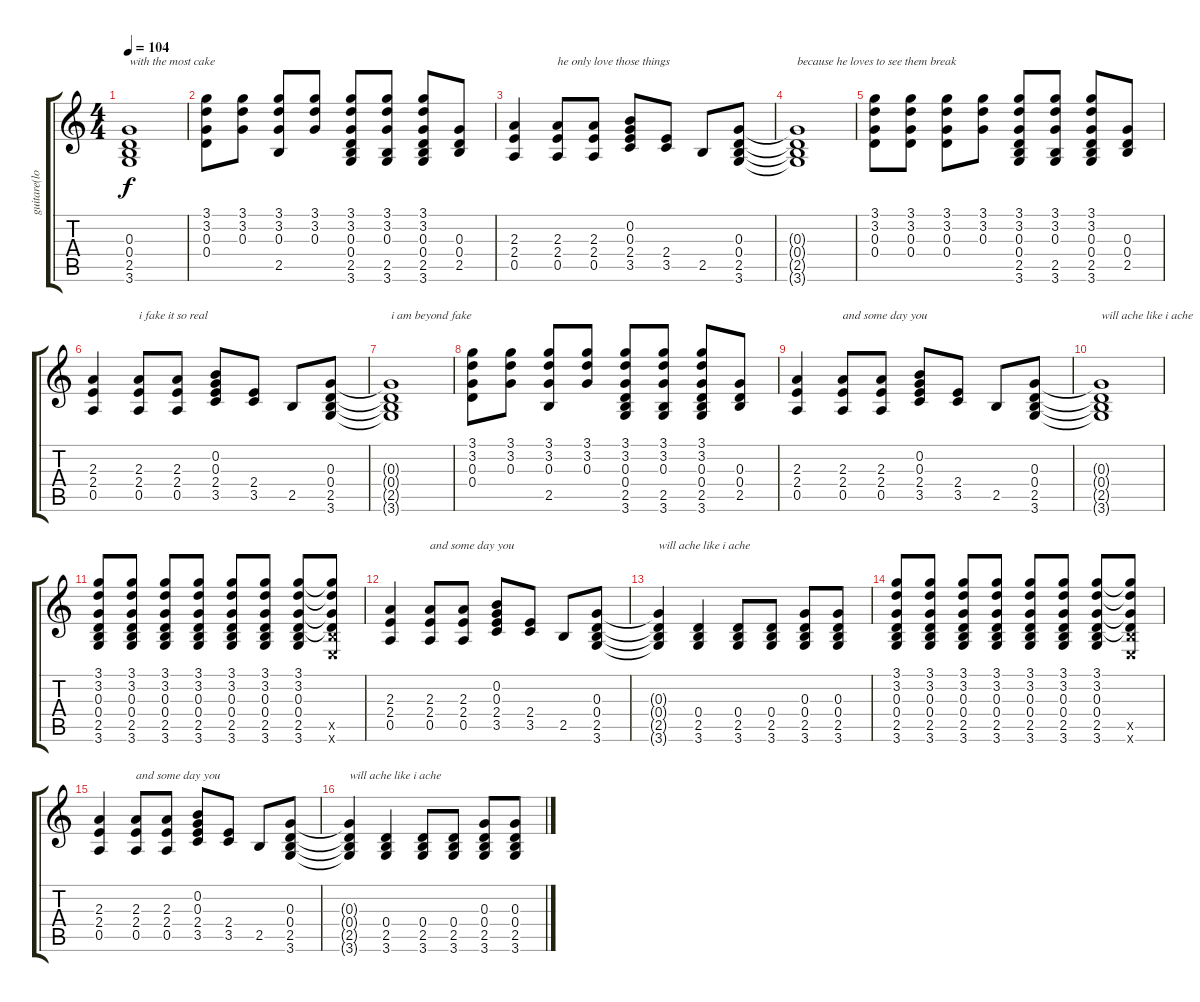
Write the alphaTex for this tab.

\track ("guitare(love)" "guitare(lo") {instrument electricguitarclean}
\staff {score tabs}
\tuning (E4 B3 G3 D3 A2 E2) {hide}
\ts (4 4)
\tempo 104
\clef g2
\ks c
(0.3{t} 0.4{t} 2.5{t} 3.6{t}).1{txt "with the most cake" dy f} |
(3.1 3.2 0.3 0.4).8 (3.1 3.2 0.3).8 (3.1 3.2 0.3 2.5).8 (3.1 3.2 0.3).8 (3.1 3.2 0.3 0.4 2.5 3.6).8 (3.1 3.2 0.3 2.5 3.6).8 (3.1 3.2 0.3 0.4 2.5 3.6).8 (0.3 0.4 2.5).8 |
(2.3 2.4 0.5).4 (2.3 2.4 0.5).8{txt "he only love those things"} (2.3 2.4 0.5).8 (0.2 0.3 2.4 3.5).8 (2.4 3.5).8 2.5.8 (0.3 0.4 2.5 3.6).8 |
(0.3{t} 0.4{t} 2.5{t} 3.6{t}).1{txt "because he loves to see them break"} |
(3.1 3.2 0.3 0.4).8 (3.1 3.2 0.3 0.4).8 (3.1 3.2 0.3 0.4).8 (3.1 3.2 0.3).8 (3.1 3.2 0.3 0.4 2.5 3.6).8 (3.1 3.2 0.3 2.5 3.6).8 (3.1 3.2 0.3 0.4 2.5 3.6).8 (0.3 0.4 2.5).8 |
(2.3 2.4 0.5).4 (2.3 2.4 0.5).8{txt "i fake it so real"} (2.3 2.4 0.5).8 (0.2 0.3 2.4 3.5).8 (2.4 3.5).8 2.5.8 (0.3 0.4 2.5 3.6).8 |
(0.3{t} 0.4{t} 2.5{t} 3.6{t}).1{txt "i am beyond fake"} |
(3.1 3.2 0.3 0.4).8 (3.1 3.2 0.3).8 (3.1 3.2 0.3 2.5).8 (3.1 3.2 0.3).8 (3.1 3.2 0.3 0.4 2.5 3.6).8 (3.1 3.2 0.3 2.5 3.6).8 (3.1 3.2 0.3 0.4 2.5 3.6).8 (0.3 0.4 2.5).8 |
(2.3 2.4 0.5).4 (2.3 2.4 0.5).8{txt "and some day you"} (2.3 2.4 0.5).8 (0.2 0.3 2.4 3.5).8 (2.4 3.5).8 2.5.8 (0.3 0.4 2.5 3.6).8 |
(0.3{t} 0.4{t} 2.5{t} 3.6{t}).1{txt "will ache like i ache"} |
(3.1 3.2 0.3 0.4 2.5 3.6).8 (3.1 3.2 0.3 0.4 2.5 3.6).8 (3.1 3.2 0.3 0.4 2.5 3.6).8 (3.1 3.2 0.3 0.4 2.5 3.6).8 (3.1 3.2 0.3 0.4 2.5 3.6).8 (3.1 3.2 0.3 0.4 2.5 3.6).8 (3.1 3.2 0.3 0.4 2.5 3.6).8 (3.1{t} 3.2{t} 0.3{t} 0.4{t} 2.5{x} 0.6{x}).8 |
(2.3 2.4 0.5).4 (2.3 2.4 0.5).8{txt "and some day you"} (2.3 2.4 0.5).8 (0.2 0.3 2.4 3.5).8 (2.4 3.5).8 2.5.8 (0.3 0.4 2.5 3.6).8 |
(0.3{t} 0.4{t} 2.5{t} 3.6{t}).4{txt "will ache like i ache"} (0.4 2.5 3.6).4 (0.4 2.5 3.6).8 (0.4 2.5 3.6).8 (0.3 0.4 2.5 3.6).8 (0.3 0.4 2.5 3.6).8 |
(3.1 3.2 0.3 0.4 2.5 3.6).8 (3.1 3.2 0.3 0.4 2.5 3.6).8 (3.1 3.2 0.3 0.4 2.5 3.6).8 (3.1 3.2 0.3 0.4 2.5 3.6).8 (3.1 3.2 0.3 0.4 2.5 3.6).8 (3.1 3.2 0.3 0.4 2.5 3.6).8 (3.1 3.2 0.3 0.4 2.5 3.6).8 (3.1{t} 3.2{t} 0.3{t} 0.4{t} 2.5{x} 0.6{x}).8 |
(2.3 2.4 0.5).4 (2.3 2.4 0.5).8{txt "and some day you"} (2.3 2.4 0.5).8 (0.2 0.3 2.4 3.5).8 (2.4 3.5).8 2.5.8 (0.3 0.4 2.5 3.6).8 |
(0.3{t} 0.4{t} 2.5{t} 3.6{t}).4{txt "will ache like i ache"} (0.4 2.5 3.6).4 (0.4 2.5 3.6).8 (0.4 2.5 3.6).8 (0.3 0.4 2.5 3.6).8 (0.3 0.4 2.5 3.6).8
